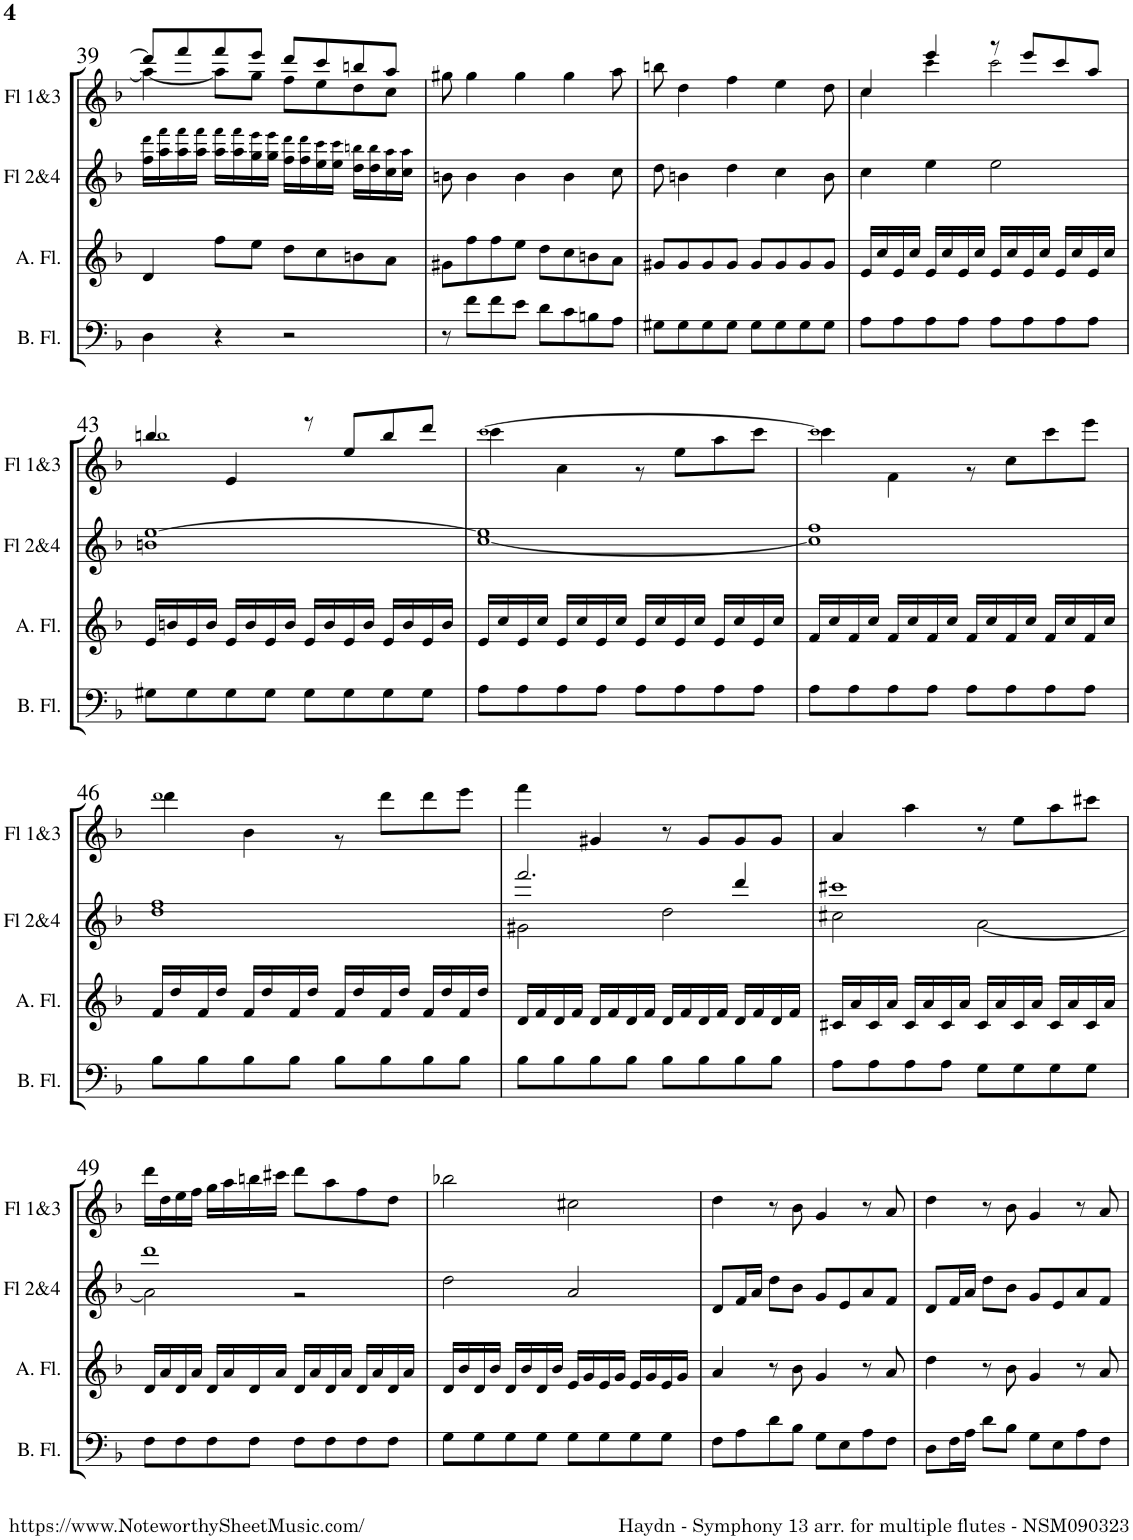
**kern	**kern	**kern	**kern
*part4	*part3	*part2	*part1
*staff4	*staff3	*staff2	*staff1
*I"Bass Flute	*I"Alto Flute	*I"Flutes 2&amp;4	*I"Flutes 1&amp;3
*I'B. Fl.	*I'A. Fl.	*I'Fl 2&amp;4	*I'Fl 1&amp;3
!!LO:PB:g=z
*clefF4	*clefG2	*clefG2	*clefG2
*k[b-]	*k[b-]	*k[b-]	*k[b-]
*M4/4	*M4/4	*M4/4	*M4/4
*met(c)	*met(c)	*met(c)	*met(c)
=39	=39	=39	=39
*	*	*	*^
4D\	4d/	16ff\ 16ddd!\LL	8ddd/L]	4aa\_
.	.	16aa\ 16fff!\	.	.
.	.	16aa\ 16fff!\	8fff/	.
.	.	16aa\ 16fff!\JJ	.	.
4r	8ff\L	16aa\ 16fff!\LL	8fff/	8aa\L]
.	.	16aa\ 16fff!\	.	.
.	8ee\J	16gg\ 16eee!\	8eee/J	8gg\J
.	.	16gg\ 16eee!\JJ	.	.
2r	8dd\L	16ff\ 16ddd!\LL	8ddd/L	8ff\L
.	.	16ff\ 16ddd!\	.	.
.	8cc\	16ee\ 16ccc!\	8ccc/	8ee\
.	.	16ee\ 16ccc!\JJ	.	.
.	8bn\	16dd\ 16bbn!\LL	8bbn/	8dd\
.	.	16dd\ 16bb!\	.	.
.	8a\J	16cc\ 16aa!\	8aa/J	8cc\J
.	.	16cc\ 16aa!\JJ	.	.
*	*	*	*v	*v
=40	=40	=40	=40
8r	8g#X\L	8bn\	8gg#X\
8f\L	8ff\	4b\	4gg#\
8f\	8ff\	.	.
8e\J	8ee\J	4b\	4gg#\
8d\L	8dd\L	.	.
8c\	8cc\	4b\	4gg#\
8Bn\	8bn\	.	.
8A\J	8a\J	8cc\	8aa\
=41	=41	=41	=41
8G#X\L	8g#X/L	8dd\	8bbn\
8G#\	8g#/	4bn\	4dd\
8G#\	8g#/	.	.
8G#\J	8g#/J	4dd\	4ff\
8G#\L	8g#/L	.	.
8G#\	8g#/	4cc\	4ee\
8G#\	8g#/	.	.
8G#\J	8g#/J	8b\	8dd\
=42	=42	=42	=42
*	*	*	*^
8A\L	16e/LL	4cc\	4cc/	4cc!\
.	16cc/	.	.	.
8A\	16e/	.	.	.
.	16cc/JJ	.	.	.
8A\	16e/LL	4ee\	4eee/	4ccc!\
.	16cc/	.	.	.
8A\J	16e/	.	.	.
.	16cc/JJ	.	.	.
8A\L	16e/LL	2ee\	8r	2ccc!\
.	16cc/	.	.	.
8A\	16e/	.	8eee/L	.
.	16cc/JJ	.	.	.
8A\	16e/LL	.	8ccc/	.
.	16cc/	.	.	.
8A\J	16e/	.	8aa/J	.
.	16cc/JJ	.	.	.
!!LO:LB:g=z	!!
=43	=43	=43	=43	=43
8G#X\L	16e/LL	1bn [1ee	4bbn/	1bb!
.	16bn/	.	.	.
8G#\	16e/	.	.	.
.	16b/JJ	.	.	.
8G#\	16e/LL	.	4e/	.
.	16b/	.	.	.
8G#\J	16e/	.	.	.
.	16b/JJ	.	.	.
8G#\L	16e/LL	.	8r	.
.	16b/	.	.	.
8G#\	16e/	.	8ee/L	.
.	16b/JJ	.	.	.
8G#\	16e/LL	.	8bb/	.
.	16b/	.	.	.
8G#\J	16e/	.	8ddd/J	.
.	16b/JJ	.	.	.
=44	=44	=44	=44	=44
8A\L	16e/LL	[1cc 1ee]	[1ccc!	4ccc\
.	16cc/	.	.	.
8A\	16e/	.	.	.
.	16cc/JJ	.	.	.
8A\	16e/LL	.	.	4a\
.	16cc/	.	.	.
8A\J	16e/	.	.	.
.	16cc/JJ	.	.	.
8A\L	16e/LL	.	.	8r
.	16cc/	.	.	.
8A\	16e/	.	.	8ee\L
.	16cc/JJ	.	.	.
8A\	16e/LL	.	.	8aa\
.	16cc/	.	.	.
8A\J	16e/	.	.	8ccc\J
.	16cc/JJ	.	.	.
=45	=45	=45	=45	=45
8A\L	16f/LL	1cc] 1ff	1ccc!]	4ccc\
.	16cc/	.	.	.
8A\	16f/	.	.	.
.	16cc/JJ	.	.	.
8A\	16f/LL	.	.	4f\
.	16cc/	.	.	.
8A\J	16f/	.	.	.
.	16cc/JJ	.	.	.
8A\L	16f/LL	.	.	8r
.	16cc/	.	.	.
8A\	16f/	.	.	8cc\L
.	16cc/JJ	.	.	.
8A\	16f/LL	.	.	8ccc\
.	16cc/	.	.	.
8A\J	16f/	.	.	8eee\J
.	16cc/JJ	.	.	.
!!LO:LB:g=z	!!
=46	=46	=46	=46	=46
8B-\L	16f/LL	1dd 1ff	1ddd!	4ddd\
.	16dd/	.	.	.
8B-\	16f/	.	.	.
.	16dd/JJ	.	.	.
8B-\	16f/LL	.	.	4b-\
.	16dd/	.	.	.
8B-\J	16f/	.	.	.
.	16dd/JJ	.	.	.
8B-\L	16f/LL	.	.	8r
.	16dd/	.	.	.
8B-\	16f/	.	.	8ddd\L
.	16dd/JJ	.	.	.
8B-\	16f/LL	.	.	8ddd\
.	16dd/	.	.	.
8B-\J	16f/	.	.	8eee\J
.	16dd/JJ	.	.	.
*	*	*	*v	*v
=47	=47	=47	=47
*	*	*^	*
8B-\L	16d/LL	2.fff/	2g#X\	4fff\
.	16f/	.	.	.
8B-\	16d/	.	.	.
.	16f/JJ	.	.	.
8B-\	16d/LL	.	.	4g#X/
.	16f/	.	.	.
8B-\J	16d/	.	.	.
.	16f/JJ	.	.	.
8B-\L	16d/LL	.	2dd\	8r
.	16f/	.	.	.
8B-\	16d/	.	.	8g#/L
.	16f/JJ	.	.	.
8B-\	16d/LL	4ddd/	.	8g#/
.	16f/	.	.	.
8B-\J	16d/	.	.	8g#/J
.	16f/JJ	.	.	.
=48	=48	=48	=48	=48
8A\L	16c#X/LL	1ccc#X	2cc#X\	4a/
.	16a/	.	.	.
8A\	16c#/	.	.	.
.	16a/JJ	.	.	.
8A\	16c#/LL	.	.	4aa\
.	16a/	.	.	.
8A\J	16c#/	.	.	.
.	16a/JJ	.	.	.
8G\L	16c#/LL	.	[2a\	8r
.	16a/	.	.	.
8G\	16c#/	.	.	8ee\L
.	16a/JJ	.	.	.
8G\	16c#/LL	.	.	8aa\
.	16a/	.	.	.
8G\J	16c#/	.	.	8ccc#X\J
.	16a/JJ	.	.	.
!!LO:LB:g=z
=49	=49	=49	=49	=49
8F\L	16d/LL	1ddd	2a\]	16ddd\LL
.	16a/	.	.	16dd\
8F\	16d/	.	.	16ee\
.	16a/JJ	.	.	16ff\JJ
8F\	16d/LL	.	.	16gg\LL
.	16a/	.	.	16aa\
8F\J	16d/	.	.	16bbn\
.	16a/JJ	.	.	16ccc#X\JJ
8F\L	16d/LL	.	2r	8ddd\L
.	16a/	.	.	.
8F\	16d/	.	.	8aa\
.	16a/JJ	.	.	.
8F\	16d/LL	.	.	8ff\
.	16a/	.	.	.
8F\J	16d/	.	.	8dd\J
.	16a/JJ	.	.	.
*	*	*v	*v	*
=50	=50	=50	=50
8G\L	16d/LL	2dd\	2bb-X\
.	16b-/	.	.
8G\	16d/	.	.
.	16b-/JJ	.	.
8G\	16d/LL	.	.
.	16b-/	.	.
8G\J	16d/	.	.
.	16b-/JJ	.	.
8G\L	16e/LL	2a/	2cc#X\
.	16g/	.	.
8G\	16e/	.	.
.	16g/JJ	.	.
8G\	16e/LL	.	.
.	16g/	.	.
8G\J	16e/	.	.
.	16g/JJ	.	.
=51	=51	=51	=51
8F\L	4a/	8d/L	4dd\
8A\	.	16f/L	.
.	.	16a/JJ	.
8d\	8r	8dd\L	8r
8B-\J	8b-\	8b-\J	8b-\
8G\L	4g/	8g/L	4g/
8E\	.	8e/	.
8A\	8r	8a/	8r
8F\J	8a/	8f/J	8a/
=52	=52	=52	=52
8D\L	4dd\	8d/L	4dd\
16F\L	.	16f/L	.
16A\JJ	.	16a/JJ	.
8d\L	8r	8dd\L	8r
8B-\J	8b-\	8b-\J	8b-\
8G\L	4g/	8g/L	4g/
8E\	.	8e/	.
8A\	8r	8a/	8r
8F\J	8a/	8f/J	8a/
=	=	=	=
*-	*-	*-	*-
